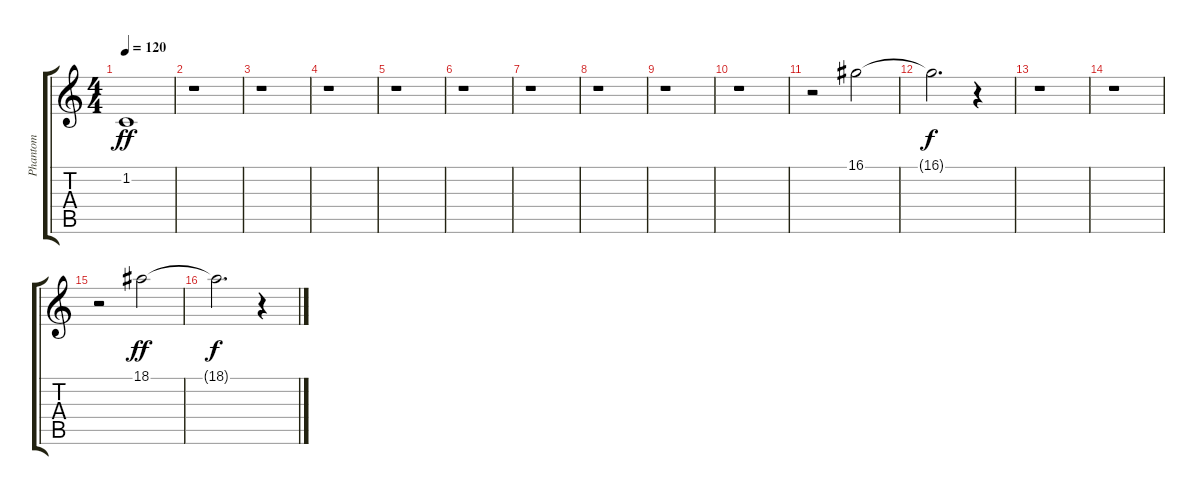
\track ("Phantom" "Phantom") {instrument electricpiano2}
\staff {score tabs}
\tuning (E4 B3 G3 D3 A2 E2) {hide}
\ts (4 4)
\tempo 120
\clef g2
\ks c
1.2.1{dy ff volume 15} |
r.1 |
r.1 |
r.1 |
r.1 |
r.1 |
r.1 |
r.1 |
r.1 |
r.1 |
r.2 16.1.2{volume 16} |
16.1{t}.2{d dy f} r.4 |
r.1 |
r.1 |
r.2 18.1.2{dy ff} |
18.1{t}.2{d dy f} r.4
